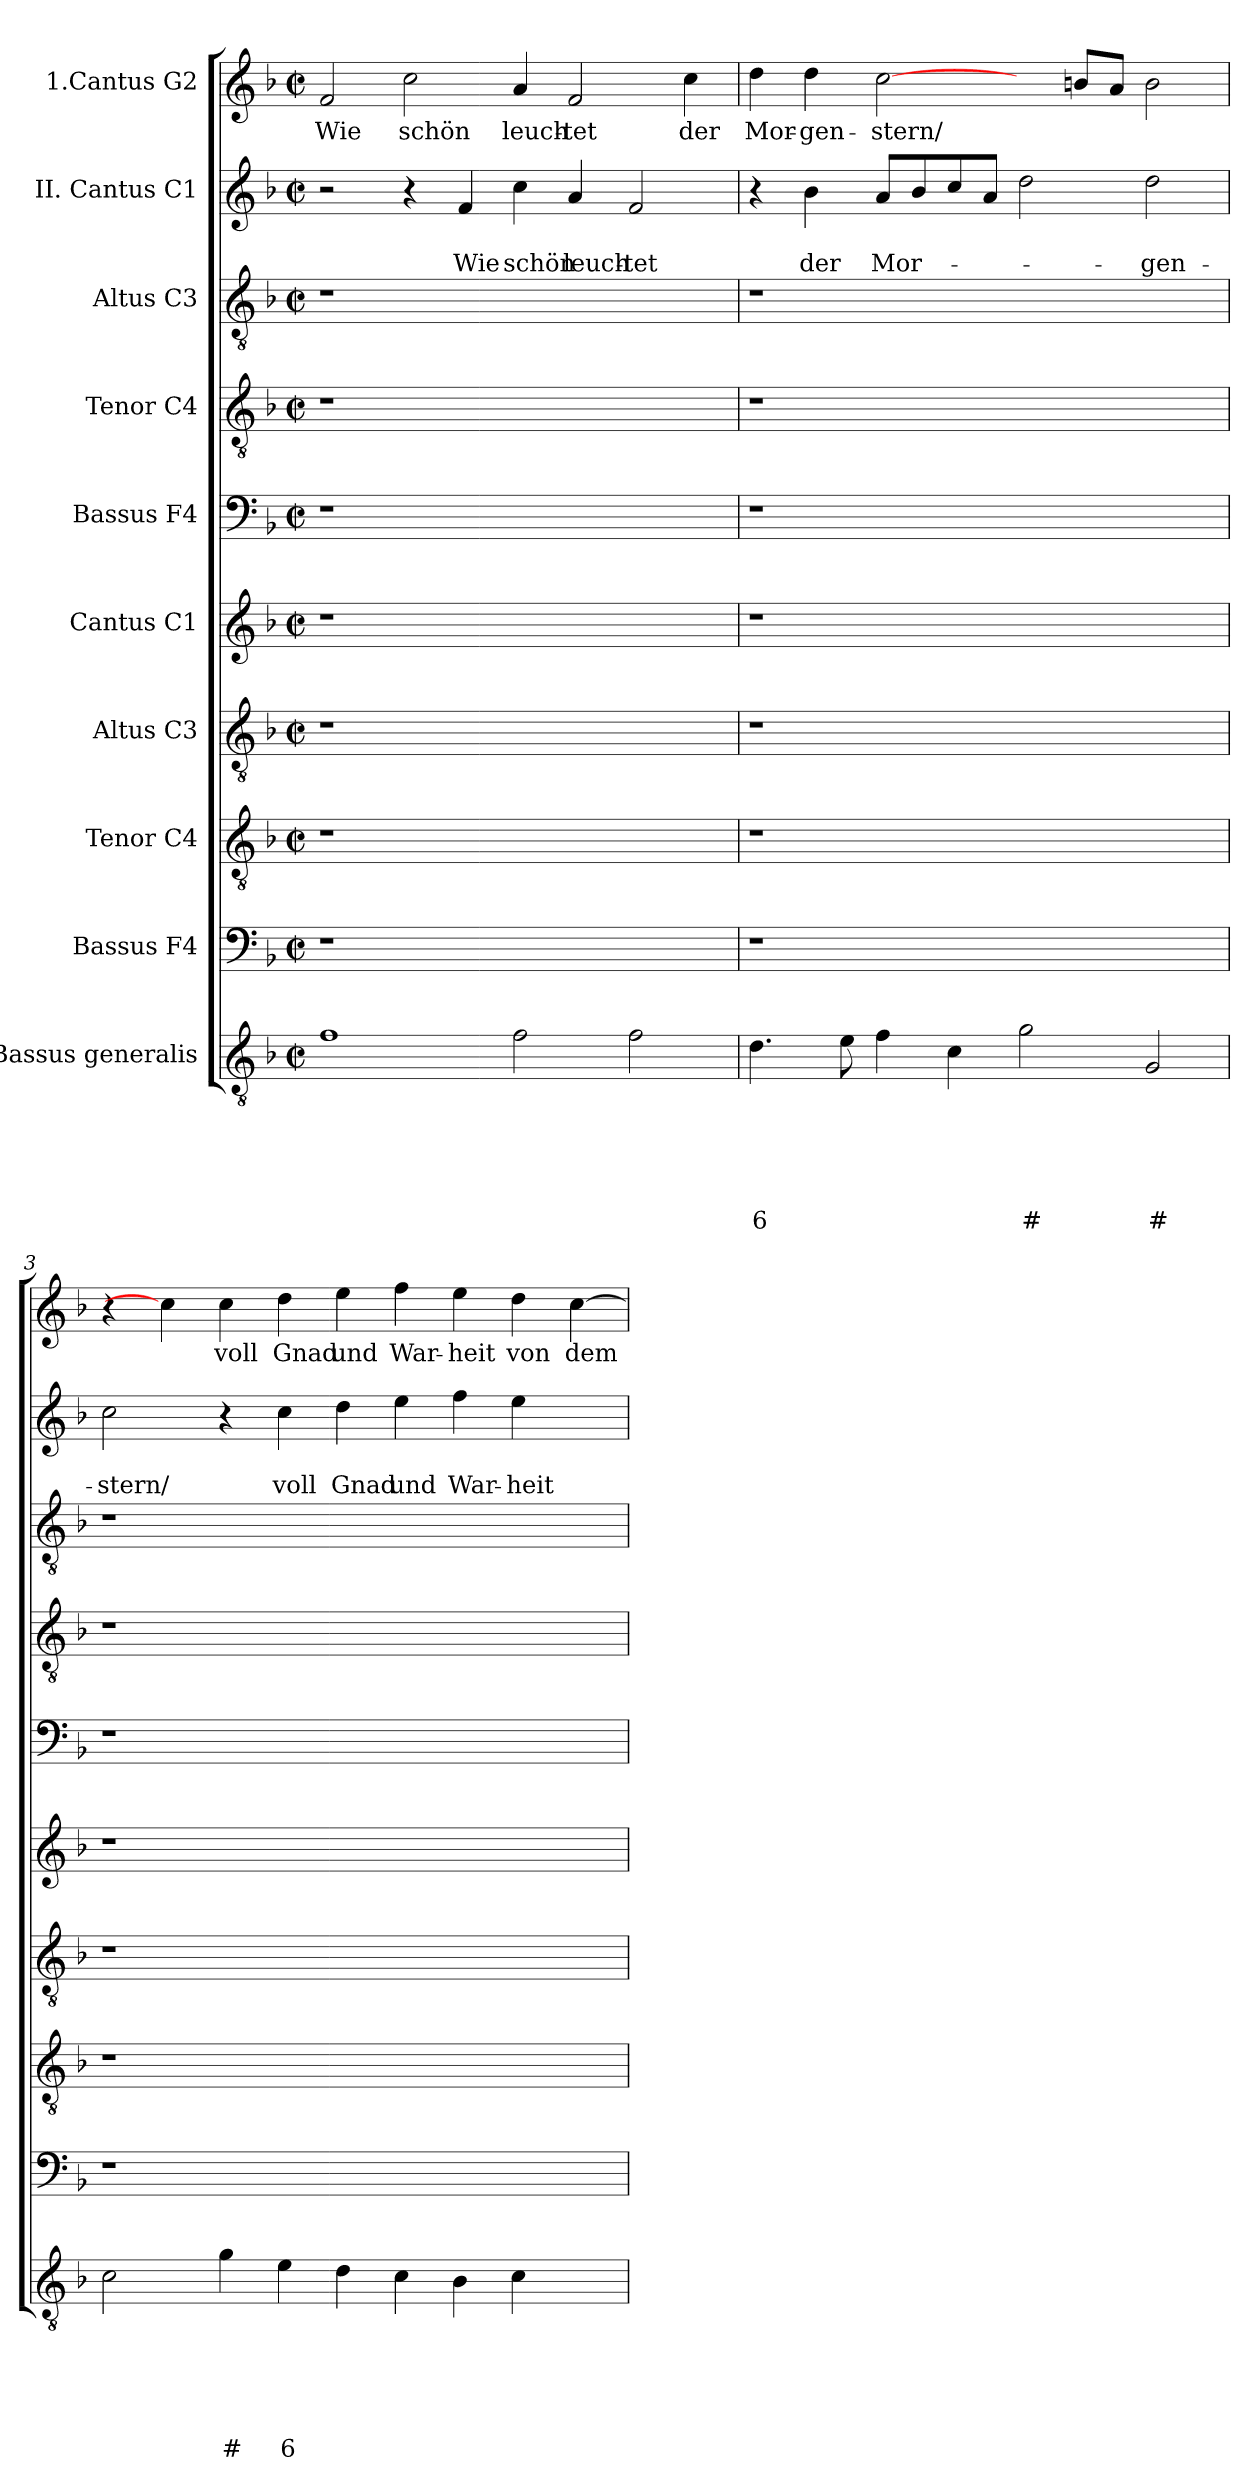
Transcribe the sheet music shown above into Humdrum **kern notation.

**kern	**text	**text	**text	**text	**text	**text	**kern	**kern	**kern	**kern	**kern	**kern	**kern	**kern	**text	**text	**kern	**text
*part10	*part10	*part10	*part10	*part10	*part10	*part10	*part9	*part8	*part7	*part6	*part5	*part4	*part3	*part2	*part2	*part2	*part1	*part1
*staff10	*staff10	*staff10	*staff10	*staff10	*staff10	*staff10	*staff9	*staff8	*staff7	*staff6	*staff5	*staff4	*staff3	*staff2	*staff2	*staff2	*staff1	*staff1
*I"Bassus  generalis	*	*	*	*	*	*	*I"Bassus F4	*I"Tenor C4	*I"Altus  C3	*I"Cantus C1	*I"Bassus F4	*I"Tenor C4	*I"Altus C3	*I"II. Cantus C1	*	*	*I"1.Cantus G2	*
*clefGv2	*	*	*	*	*	*	*clefF4	*clefGv2	*clefGv2	*clefG2	*clefF4	*clefGv2	*clefGv2	*clefG2	*	*	*clefG2	*
*k[b-]	*	*	*	*	*	*	*k[b-]	*k[b-]	*k[b-]	*k[b-]	*k[b-]	*k[b-]	*k[b-]	*k[b-]	*	*	*k[b-]	*
*F:	*	*	*	*	*	*	*F:	*F:	*F:	*F:	*F:	*F:	*F:	*F:	*	*	*F:	*
*M2/2	*	*	*	*	*	*	*M2/2	*M2/2	*M2/2	*M2/2	*M2/2	*M2/2	*M2/2	*M2/2	*	*	*M2/2	*
*met(c|)	*	*	*	*	*	*	*met(c|)	*met(c|)	*met(c|)	*met(c|)	*met(c|)	*met(c|)	*met(c|)	*met(c|)	*	*	*met(c|)	*
=1	=1	=1	=1	=1	=1	=1	=1	=1	=1	=1	=1	=1	=1	=1	=1	=1	=1	=1
1f	.	.	.	.	.	.	1r	1r	1r	1r	1r	1r	1r	2r	.	.	2f/	Wie
.	.	.	.	.	.	.	.	.	.	.	.	.	.	4r	.	.	2cc\	schön
.	.	.	.	.	.	.	.	.	.	.	.	.	.	4f/	.	Wie	.	.
2f\	.	.	.	.	.	.	1ryy	1ryy	1ryy	1ryy	1ryy	1ryy	1ryy	4cc\	.	schön	4a/	leuch-
.	.	.	.	.	.	.	.	.	.	.	.	.	.	4a/	.	leuch-	2f/	-tet
2f\	.	.	.	.	.	.	.	.	.	.	.	.	.	2f/	.	-tet	.	.
.	.	.	.	.	.	.	.	.	.	.	.	.	.	.	.	.	4cc\	der
=2	=2	=2	=2	=2	=2	=2	=2	=2	=2	=2	=2	=2	=2	=2	=2	=2	=2	=2
4.d\	.	.	.	.	.	6	1r	1r	1r	1r	1r	1r	1r	4r	.	.	4dd\	Mor-
.	.	.	.	.	.	.	.	.	.	.	.	.	.	4b-\	.	der	4dd\	-gen-
8e\	.	.	.	.	.	.	.	.	.	.	.	.	.	.	.	.	.	.
4f\	.	.	.	.	.	.	.	.	.	.	.	.	.	8a/L	.	Mor-	[2cc\	-stern/
.	.	.	.	.	.	.	.	.	.	.	.	.	.	8b-/	.	.	.	.
4c\	.	.	.	.	.	.	.	.	.	.	.	.	.	8cc/	.	.	.	.
.	.	.	.	.	.	.	.	.	.	.	.	.	.	8a/J	.	.	.	.
2g\	.	.	.	.	.	#	1ryy	1ryy	1ryy	1ryy	1ryy	1ryy	1ryy	2dd\	.	.	4ryy	.
.	.	.	.	.	.	.	.	.	.	.	.	.	.	.	.	.	8bn/L	.
.	.	.	.	.	.	.	.	.	.	.	.	.	.	.	.	.	8a/J	.
2G/	.	.	.	.	.	#	.	.	.	.	.	.	.	2dd\	.	-gen-	2b\	.
=3	=3	=3	=3	=3	=3	=3	=3	=3	=3	=3	=3	=3	=3	=3	=3	=3	=3	=3
2c\	.	.	.	.	.	.	1r	1r	1r	1r	1r	1r	1r	2cc\	.	-stern/	4r	.
.	.	.	.	.	.	.	.	.	.	.	.	.	.	.	.	.	4cc\]	.
4g\	.	.	.	.	.	#	.	.	.	.	.	.	.	4r	.	.	4cc\	voll
4e\	.	.	.	.	.	6	.	.	.	.	.	.	.	4cc\	.	voll	4dd\	Gnad
4d\	.	.	.	.	.	.	1ryy	1ryy	1ryy	1ryy	1ryy	1ryy	1ryy	4dd\	.	Gnad	4ee\	und
4c\	.	.	.	.	.	.	.	.	.	.	.	.	.	4ee\	.	und	4ff\	War-
4B-\	.	.	.	.	.	.	.	.	.	.	.	.	.	4ff\	.	War-	4ee\	-heit
4c\	.	.	.	.	.	.	.	.	.	.	.	.	.	4ee\	.	-heit	4dd\	von
4ryy	.	.	.	.	.	.	4ryy	4ryy	4ryy	4ryy	4ryy	4ryy	4ryy	4ryy	.	.	[4cc\	dem
=	=	=	=	=	=	=	=	=	=	=	=	=	=	=	=	=	=	=
*-	*-	*-	*-	*-	*-	*-	*-	*-	*-	*-	*-	*-	*-	*-	*-	*-	*-	*-
